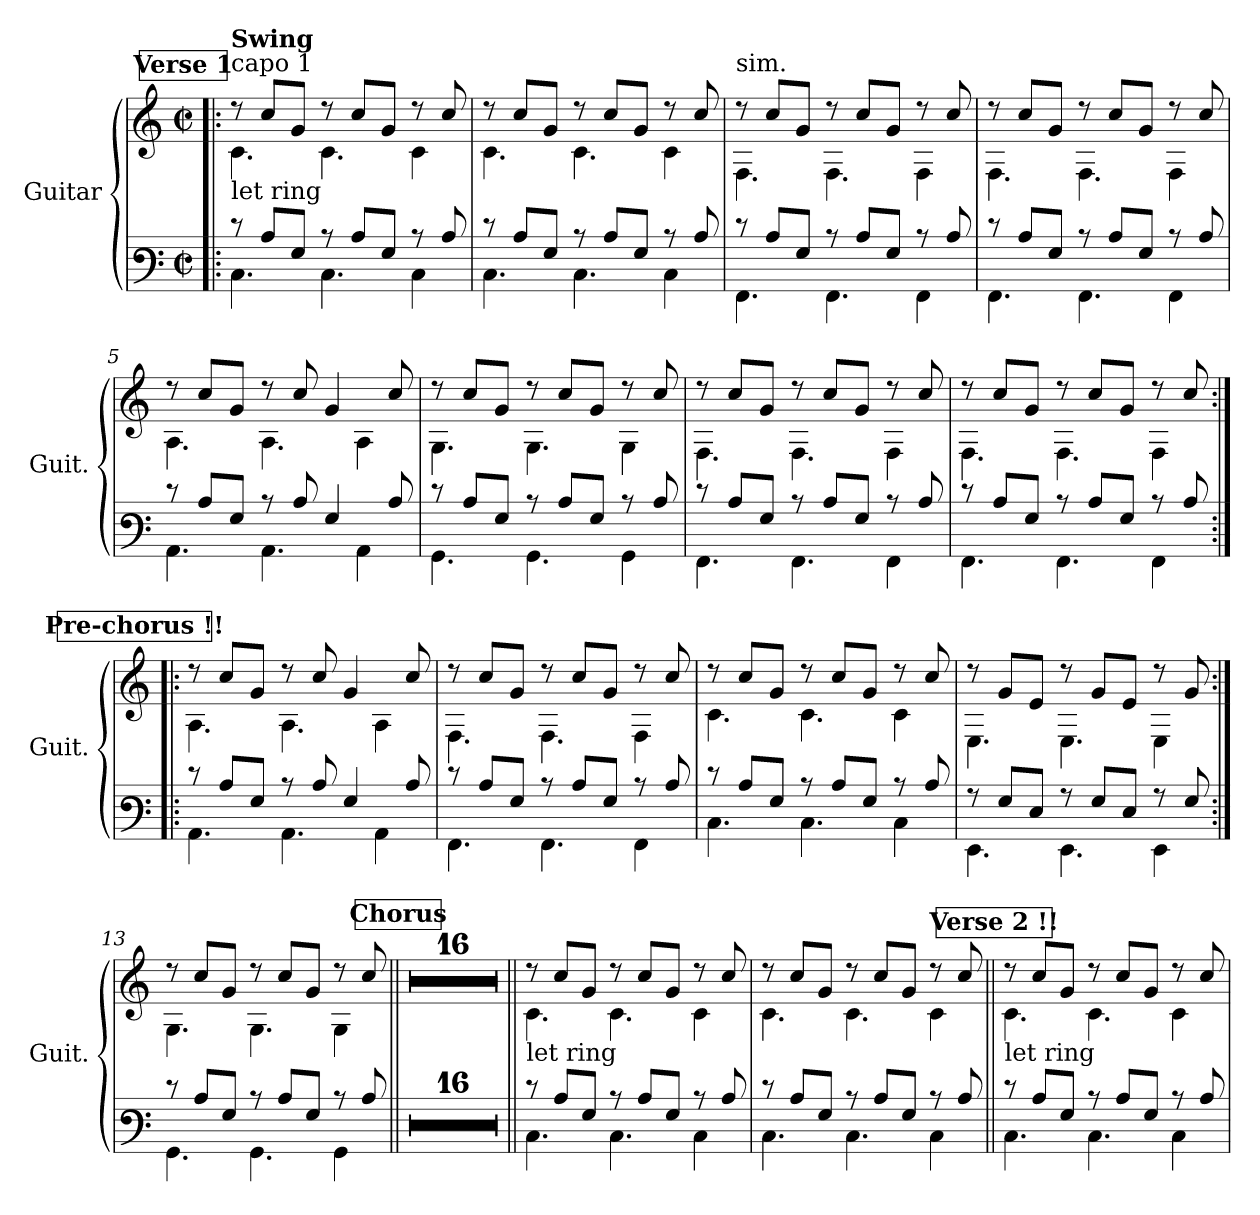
**kern	**kern
*part1	*part1
*staff2	*staff1
*I"Guitar	*
*I'Guit.	*
*stria6	*
*	*clefG2
*ITrd7c12	*ITrd7c12
*k[]	*k[]
*M2/2	*M2/2
*met(c|)	*met(c|)
*MM144	*MM144
!!LO:REH:place=s1:a:B:fs=14:t=Verse 1
=1!|:	=1!|:
*^	*^
!	!	!LO:TX:a:t=capo 1	!
!	!	!LO:TX:a:B:t=Swing	!
!	!	!LO:TX:b:t=let ring	!
8r	4.CC\	8r	4.C\
8C/L	.	8c/L	.
8GG/J	.	8G/J	.
8r	4.CC\	8r	4.C\
8C/L	.	8c/L	.
8GG/J	.	8G/J	.
8r	4CC\	8r	4C\
8C/	.	8c/	.
=2	=2	=2	=2
8r	4.CC\	8r	4.C\
8C/L	.	8c/L	.
8GG/J	.	8G/J	.
8r	4.CC\	8r	4.C\
8C/L	.	8c/L	.
8GG/J	.	8G/J	.
8r	4CC\	8r	4C\
8C/	.	8c/	.
=3	=3	=3	=3
!	!	!LO:TX:a:t=sim.	!
8r	4.FFF\	8r	4.FF\
8C/L	.	8c/L	.
8GG/J	.	8G/J	.
8r	4.FFF\	8r	4.FF\
8C/L	.	8c/L	.
8GG/J	.	8G/J	.
8r	4FFF\	8r	4FF\
8C/	.	8c/	.
!!LO:LB:g=z	!!
=4	=4	=4	=4
8r	4.FFF\	8r	4.FF\
8C/L	.	8c/L	.
8GG/J	.	8G/J	.
8r	4.FFF\	8r	4.FF\
8C/L	.	8c/L	.
8GG/J	.	8G/J	.
8r	4FFF\	8r	4FF\
8C/	.	8c/	.
=5	=5	=5	=5
8r	4.AAA\	8r	4.AA\
8C/L	.	8c/L	.
8GG/J	.	8G/J	.
8r	4.AAA\	8r	4.AA\
8C/	.	8c/	.
4GG/	.	4G/	.
.	4AAA\	.	4AA\
8C/	.	8c/	.
=6	=6	=6	=6
8r	4.GGG\	8r	4.GG\
8C/L	.	8c/L	.
8GG/J	.	8G/J	.
8r	4.GGG\	8r	4.GG\
8C/L	.	8c/L	.
8GG/J	.	8G/J	.
8r	4GGG\	8r	4GG\
8C/	.	8c/	.
=7	=7	=7	=7
8r	4.FFF\	8r	4.FF\
8C/L	.	8c/L	.
8GG/J	.	8G/J	.
8r	4.FFF\	8r	4.FF\
8C/L	.	8c/L	.
8GG/J	.	8G/J	.
8r	4FFF\	8r	4FF\
8C/	.	8c/	.
!!LO:LB:g=z	!!
=8	=8	=8	=8
8r	4.FFF\	8r	4.FF\
8C/L	.	8c/L	.
8GG/J	.	8G/J	.
8r	4.FFF\	8r	4.FF\
8C/L	.	8c/L	.
8GG/J	.	8G/J	.
8r	4FFF\	8r	4FF\
8C/	.	8c/	.
!!LO:REH:place=s1:a:B:fs=14:t=Pre-chorus	!!
=9:|!|:	=9:|!|:	=9:|!|:	=9:|!|:
8r	4.AAA\	8r	4.AA\
8C/L	.	8c/L	.
8GG/J	.	8G/J	.
8r	4.AAA\	8r	4.AA\
8C/	.	8c/	.
4GG/	.	4G/	.
.	4AAA\	.	4AA\
8C/	.	8c/	.
=10	=10	=10	=10
8r	4.FFF\	8r	4.FF\
8C/L	.	8c/L	.
8GG/J	.	8G/J	.
8r	4.FFF\	8r	4.FF\
8C/L	.	8c/L	.
8GG/J	.	8G/J	.
8r	4FFF\	8r	4FF\
8C/	.	8c/	.
=11	=11	=11	=11
8r	4.CC\	8r	4.C\
8C/L	.	8c/L	.
8GG/J	.	8G/J	.
8r	4.CC\	8r	4.C\
8C/L	.	8c/L	.
8GG/J	.	8G/J	.
8r	4CC\	8r	4C\
8C/	.	8c/	.
!!LO:LB:g=z	!!
=12	=12	=12	=12
8r	4.EEE\	8r	4.EE\
8GG/L	.	8G/L	.
8EE/J	.	8E/J	.
8r	4.EEE\	8r	4.EE\
8GG/L	.	8G/L	.
8EE/J	.	8E/J	.
8r	4EEE\	8r	4EE\
8GG/	.	8G/	.
=13:|!	=13:|!	=13:|!	=13:|!
8r	4.GGG\	8r	4.GG\
8C/L	.	8c/L	.
8GG/J	.	8G/J	.
8r	4.GGG\	8r	4.GG\
8C/L	.	8c/L	.
8GG/J	.	8G/J	.
8r	4GGG\	8r	4GG\
8C/	.	8c/	.
*v	*v	*	*
*	*v	*v
!!LO:REH:place=s1:a:B:fs=14:t=Chorus
=14||	=14||
1r	1r
=15	=15
1r	1r
=16	=16
1r	1r
=17	=17
1r	1r
=18	=18
1r	1r
=19	=19
1r	1r
=20	=20
1r	1r
=21	=21
1r	1r
=22	=22
1r	1r
!!LO:PB:g=z
=23	=23
1r	1r
=24	=24
1r	1r
=25	=25
1r	1r
=26	=26
1r	1r
=27	=27
1r	1r
=28	=28
1r	1r
=29	=29
1r	1r
=30||	=30||
*^	*^
!	!	!LO:TX:b:t=let ring	!
8r	4.CC\	8r	4.C\
8C/L	.	8c/L	.
8GG/J	.	8G/J	.
8r	4.CC\	8r	4.C\
8C/L	.	8c/L	.
8GG/J	.	8G/J	.
8r	4CC\	8r	4C\
8C/	.	8c/	.
=31	=31	=31	=31
8r	4.CC\	8r	4.C\
8C/L	.	8c/L	.
8GG/J	.	8G/J	.
8r	4.CC\	8r	4.C\
8C/L	.	8c/L	.
8GG/J	.	8G/J	.
8r	4CC\	8r	4C\
8C/	.	8c/	.
!!LO:LB:g=z	!!
!!LO:REH:place=s1:a:B:fs=14:t=Verse 2	!!
=32||	=32||	=32||	=32||
!	!	!LO:TX:b:t=let ring	!
8r	4.CC\	8r	4.C\
8C/L	.	8c/L	.
8GG/J	.	8G/J	.
8r	4.CC\	8r	4.C\
8C/L	.	8c/L	.
8GG/J	.	8G/J	.
8r	4CC\	8r	4C\
8C/	.	8c/	.
*v	*v	*	*
*	*v	*v
=	=
*-	*-
